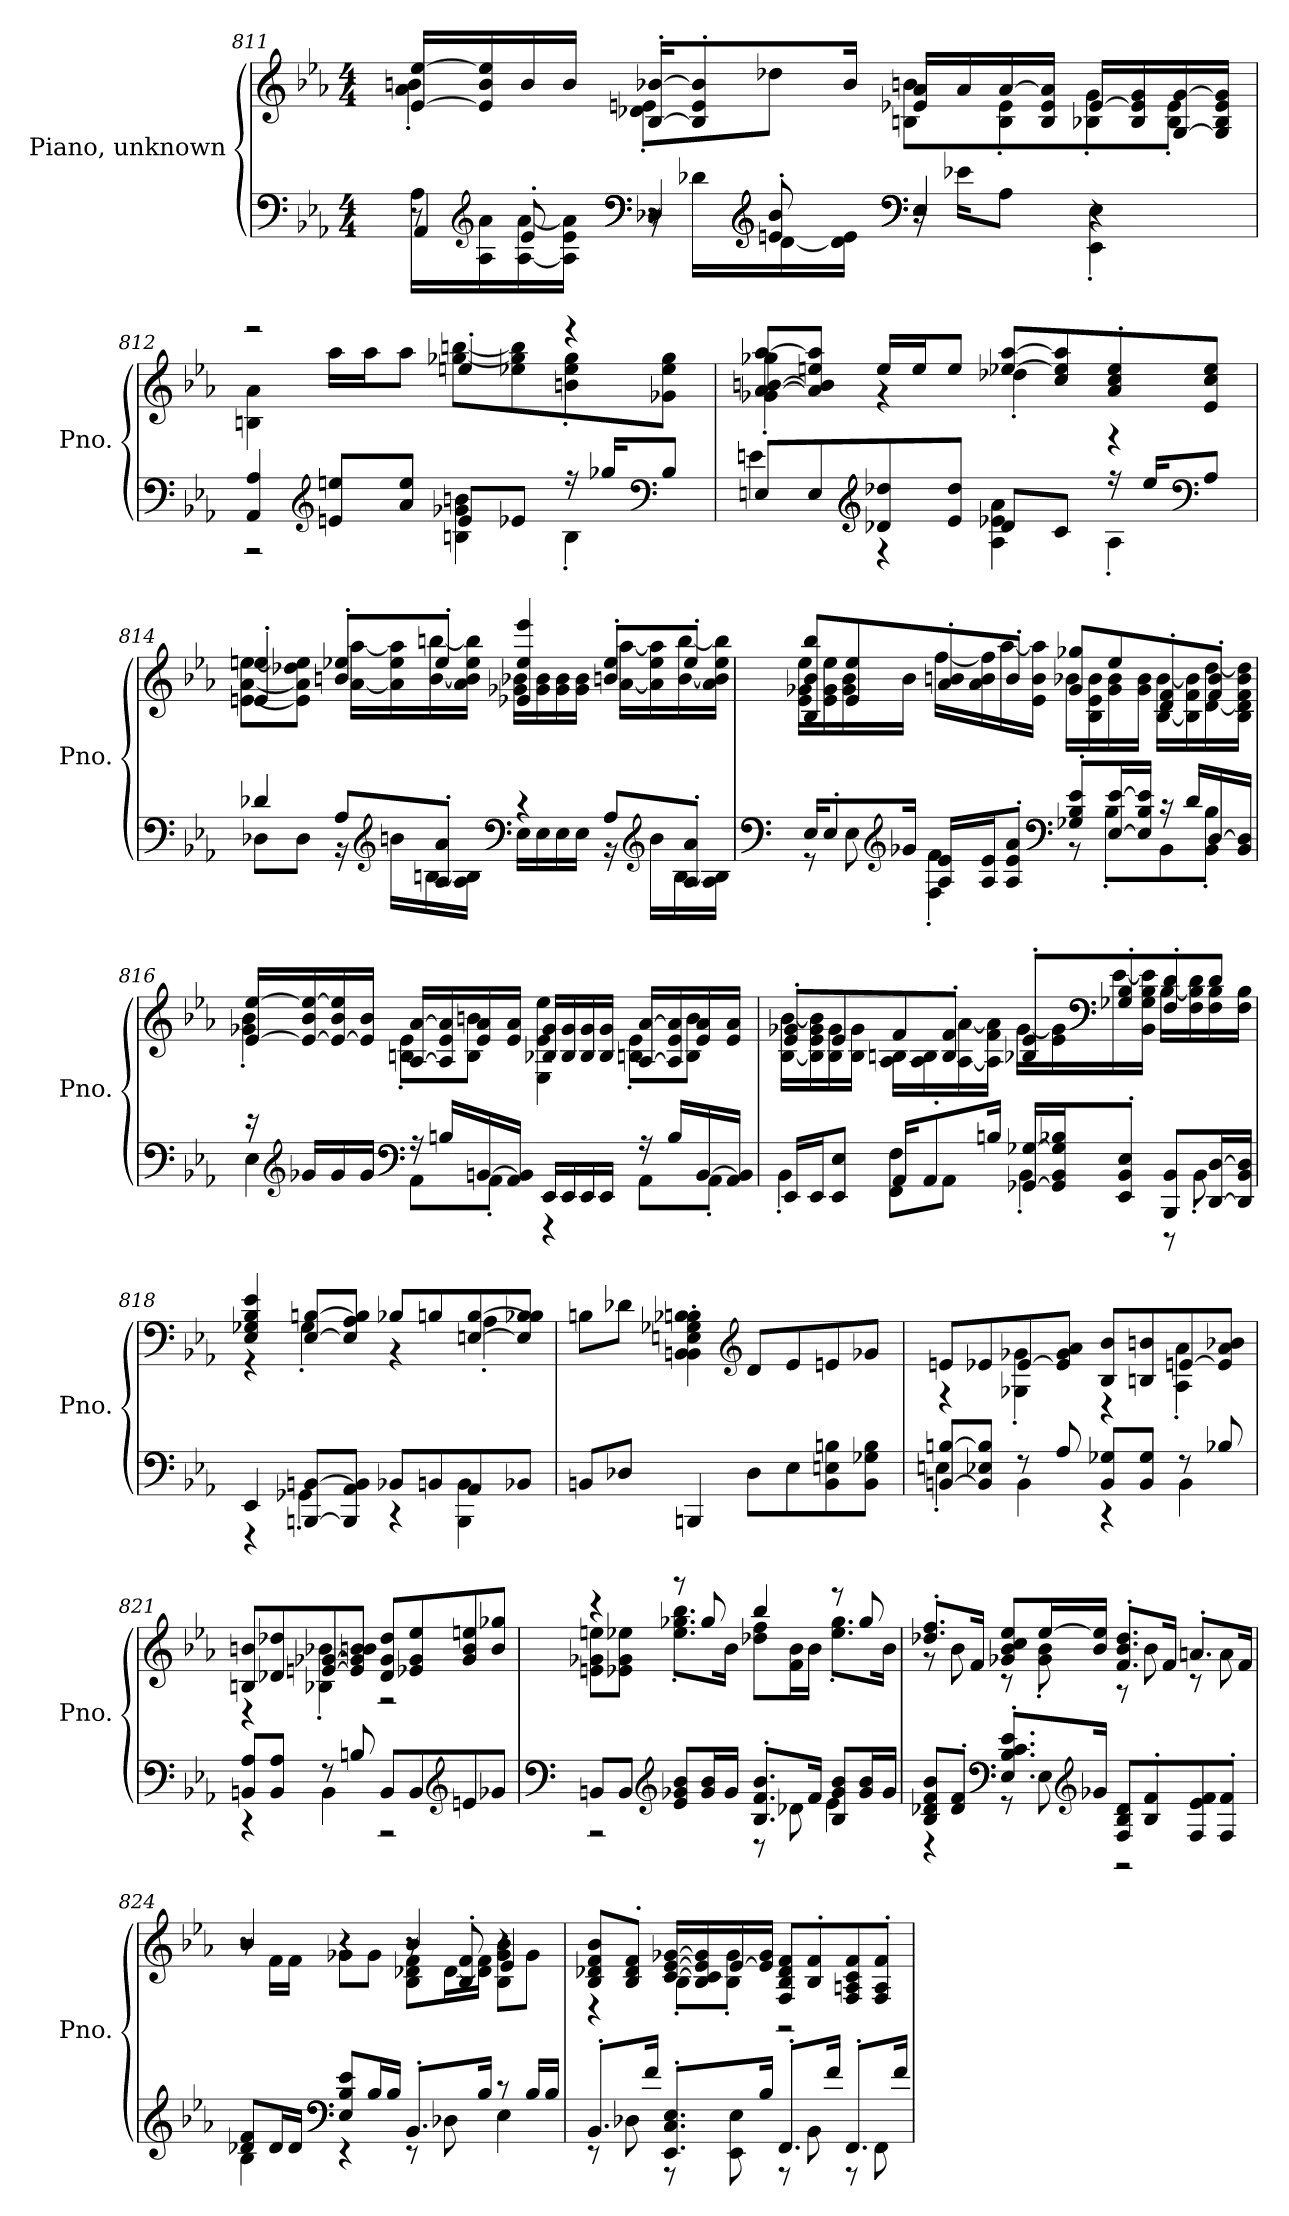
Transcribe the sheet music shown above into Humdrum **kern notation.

**kern	**kern
*part1	*part1
*staff2	*staff1
*I"Piano, unknown	*
*I'Pno.	*
!!LO:LB:g=z
*clefF4	*clefG2
*k[b-e-a-]	*k[b-e-a-]
*M4/4	*M4/4
=811	=811
*^	*^
*	*^	*	*
8r	16A-\LL	4AA-/	[16e-/ [16ee-/LL	4a-\' 4bn\'
*clefG2	*	*	*	*
.	16A-\ 16a-\	.	16e-/] 16b/ 16ee-/]	.
8e-'/	[16A-\ [16a-\	.	16b/	.
.	16A-\] 16e-\ 16a-\]JJ	.	16b/JJ	.
*clefF4	*	*	*	*
8r	16r	4D-X/	[16B-/' [16b-X/'KL	8d-X\' 8en\'L
.	16d-X\LL	.	8B-/]' 8e/' 8b-/]'	.
*clefG2	*	*	*	*
8en/' 8b-/'	[16d-\	.	.	8dd-X\J
.	16d-\] 16e\JJ	.	16b-/Jk	.
*clefF4	*	*	*	*
2r	16r	4E-/	16e-X/ 16a-/LL	8Bn\ 8bn\L
.	16e-X\KL	.	16a-/	.
.	8A-\J	.	[16a-/	8B\' 8e-\'
.	.	.	16B/ 16e-/ 16a-/]JJ	.
.	4EE-\' 4E-\'	4r	[16e-/LL	8B-X\' 8g\'
.	.	.	16B-/ 16e-/] 16g/	.
.	.	.	[16G/ [16g/	8B-\' 8e-\'J
.	.	.	16G/] 16B-/ 16e-/ 16g/]JJ	.
*	*v	*v	*	*
!!LO:LB:g=z	!!
=812	=812	=812	=812
4AA-/ 4A-/	2r	2r	4Bn\ 4a-\
*clefG2	*	*	*
8en/ 8een/L	.	.	16aa-\LL
.	.	.	16aa-\J
8a-/ 8ee/J	.	.	8aa-\J
8e/L	4Bn\ 4g-X\ 4bn\	4een'/	[8gg-X\ [8bbn\L
8e-X/J	.	.	8ee-X\ 8gg-\] 8bb\]
16r	4B'\	4r	8bn\' 8ee-\' 8gg-\'
16gg-X/KL	.	.	.
*clefF4	*	*	*
8B/J	.	.	8g-X\ 8ee-\ 8gg-\J
=813	=813	=813	=813
8En/L	4en\	[8a-/ [8bn/ [8aa-/L	4g-X\' 4gg-X\'
8E/	.	8a-/] 8b/] 8een/ 8aa-/]J	.
*clefG2	*	*	*
8d-X/ 8dd-X/	4r	16ee/LL	4r
.	.	16ee/J	.
8e/ 8dd-/J	.	8ee/J	.
8d-/L	4A-\ 4e-X\ 4a-\	[8ee-X/ [8aa-/L	4dd-X'\
8c/J	.	8cc/ 8ee-/] 8aa-/]	.
16r	4A-'\	8a-/' 8cc/' 8ee-/'	4r
16ee-/KL	.	.	.
*clefF4	*	*	*
8A-/J	.	8e-/ 8cc/ 8ee-/J	.
!!LO:LB:g=z	!!
=814	=814	=814	=814
4d-X/	8D-X\L	4e-/' 4ee-/'	[8en\ [8a-\ [8een\L
.	8D-\J	.	8e\] 8a-\] 8dd-X\ 8ee\]J
8A-/L	16r	8bn/' 8ee-X/'L	[16a-\ [16aa-\LL
*clefG2	*	*	*
.	16bn\LL	.	16a-\] 16ee-\ 16aa-\]
8A-/' 8a-/'J	[16Bn\	8ee-'/J	[16b\ [16bbn\
.	16A-\ 16B\]JJ	.	16a-\ 16b\] 16ee-\ 16bb\]JJ
*clefF4	*	*	*
4r	16E-\LL	4e-X/ 4ee-/ 4eee-/	16g-X\ 16b-X\LL
.	16E-\	.	16g-\ 16b-\
.	16E-\	.	16g-\ 16b-\
.	16E-\JJ	.	16g-\ 16b-\JJ
8A-/L	16r	8bn/' 8ee-/'L	[16a-\ [16aa-\LL
*clefG2	*	*	*
.	16b\LL	.	16a-\] 16ee-\ 16aa-\]
8A-/' 8a-/'J	[16B\	8ee-'/J	[16b\ [16bb\
.	16A-\ 16B\]JJ	.	16a-\ 16b\] 16ee-\ 16bb\]JJ
!!LO:LB:g=z	!!
=815	=815	=815	=815
*clefF4	*	*	*
16E-/KL	8r	8B-/ 8b-/ 8bb-/L	16e-\ 16g-X\ 16ee-\LL
8E-'/	.	.	16e-\ 16g-\ 16ee-\
.	8E-\	8e-/ 8ee-/	16g-\ 16b-\
*clefG2	*	*	*
16g-X/Jk	.	.	16b-\JJ
16A-/ 16e-/LL	4F\' 4f\'	8a-/' 8bn/'	[16ff\LL
16A-/ 16e-/J	.	.	16a-\ 16b\ 16ff\]
8A-/' 8e-/' 8a-/'J	.	8b'/J	[16aa-\
.	.	.	16e-\ 16b\ 16aa-\]JJ
*clefF4	*	*	*
8G-X/' 8B-/' 8e-/'L	8r	8g-/ 8gg-X/L	16b-X\LL
.	.	.	16B-\ 16e-\ 16b-\
[16E-/ [16e-/L	8B-'\L	8ee-/	16g-\ 16b-\
16E-/] 16B-/ 16e-/]JJ	.	.	16g-\ 16b-\JJ
16r	8BB-\	8d/' 8f/'	[16B-\ [16b-\LL
16d/LL	.	.	16B-\] 16f\ 16b-\]
[16D/	8BB-\' 8B-\'J	8f/' 8b-/'J	[16d\ [16dd\
16BB-/ 16D/]JJ	.	.	16B-\ 16d\] 16f\ 16b-\ 16dd\]JJ
!!LO:LB:g=z	!!
=816	=816	=816	=816
16r	4E-\	[16e-/ [16ee-/LL	4g-X\' 4b-\'
*clefG2	*	*	*
16g-X/LL	.	16e-/_ 16b-/ 16ee-/_	.
16g-/	.	16e-/_ 16b-/ 16ee-/]	.
16g-/JJ	.	16e-/] 16b-/JJ	.
*clefF4	*	*	*
16r	8AA-\L	[16A-/ [16a-/LL	8Bn\' 8e-\'L
16Bn/LL	.	16A-/] 16e-/ 16a-/]	.
[16BBn/	8AA-'\J	16e-/ 16a-/	8B\ 8bn\J
16AA-/ 16BB/]JJ	.	16e-/ 16a-/JJ	.
16EE-/LL	4r	16B-X/ 16g-/LL	4E-\ 4e-\ 4ee-\
16EE-/	.	16B-/ 16g-/	.
16EE-/	.	16B-/ 16g-/	.
16EE-/JJ	.	16B-/ 16g-/JJ	.
16r	8AA-\L	[16A-/ [16a-/LL	8Bn\' 8e-\'L
16B/LL	.	16A-/] 16e-/ 16a-/]	.
[16BB/	8AA-'\J	16e-/ 16a-/	8B\ 8b\J
16AA-/ 16BB/]JJ	.	16e-/ 16a-/JJ	.
!!LO:PB:g=z	!!
=817	=817	=817	=817
16EE-/LL	4BB-'\	8e-/' 8g-X/'L	[16B-\ [16b-\LL
16EE-/J	.	.	16B-\] 16e-\ 16g-\ 16b-\]
8EE-/ 8E-/J	.	8e-/	16B-\ 16g-\
.	.	.	16B-\ 16g-\JJ
16AA-/KL	8FF\ 8F\L	8f/	16A-\ 16Bn\LL
8AA-'/	.	.	16A-\ 16B\
.	8AA-\J	8B/' 8f/'J	[16A-\ [16a-\
16Bn/Jk	.	.	16A-\] 16f\ 16a-\]JJ
[16GG-X/ [16G-X/LL	4BB-'\	8B-X/' 8e-/'L	[16g-\LL
16GG-/] 16BB-/ 16G-/] 16B-X/J	.	.	16e-\ 16g-\]
*	*	*clefF4	*
8EE-/' 8BB-/' 8E-/'J	.	8G-X/' 8B-/'	[16e-\
.	.	.	16BB-\ 16G-\ 16B-\ 16e-\]JJ
8BBB-/ 8BB-/L	8r	8F/' 8d/'	[16B-\LL
.	.	.	16F\ 16B-\] 16d\
[16DD/ [16D/L	8BB-'\	8d/J	16F\ 16B-\
16DD/] 16BB-/ 16D/]JJ	.	.	16F\ 16B-\JJ
!!LO:LB:g=z	!!
=818	=818	=818	=818
4EE-/	4r	4E-/ 4G-X/ 4B-/ 4e-/	4r
[8BBBn/ [8BBn/L	4GG-X'\	[8E-/ [8Bn/L	4G-'\
8BBB/] 8AA-/ 8BB/]J	.	8E-/] 8A-/ 8B/]J	.
8BB-X/L	4r	8B-X/L	4r
8BBn/	.	8Bn/	.
8AA-/	4BBB\ 4BB\	[8En/ [8B/	4A-'\
8BB-X/J	.	8E/] 8B-X/ 8B/]J	.
*v	*v	*	*
*	*v	*v
=819	=819
8BBn/L	8Bn\L
8D-X/J	8d-X\J
4BBBn/	4BB-\' 4BBn\' 4En\' 4G-X\' 4B-X\' 4Bn\'
*	*clefG2
8D-\L	8d-/L
8E-\	8e-/
8BB\ 8En\ 8Bn\	8en/
8BB\ 8G-X\ 8B\J	8g-X/J
!!LO:LB:g=z
=820	=820
*^	*^
[8BBn/ [8Bn/L	4En'\	8en/L	4r
8BB/] 8E-X/ 8B/]J	.	8e-X/	.
8r	4BB\	[8e-/	4G-X\' 4g-X\'
8A-/	.	8e-/] 8g-/ 8a-/J	.
8BB/ 8G-X/L	4r	8B-/ 8b-/L	4r
8BB/ 8G-/J	.	8Bn/ 8bn/	.
8r	4BB\	[8en/	4A-\' 4a-\'
8B-X/	.	8e/] 8a-/ 8b-X/J	.
=821	=821	=821	=821
8BBn/ 8A-/L	4r	8Bn/ 8bn/L	4r
8BB/ 8A-/J	.	8d-X/ 8dd-X/	.
8r	4BB\	[8en/ [8g-X/	4B-X\' 4b-X\'
8Bn/	.	8e/] 8g-/] 8b-/ 8bn/J	.
8BB/L	2r	8d-/ 8g-/ 8dd-/L	2r
8BB/	.	8e-X/ 8g-/ 8ee-/	.
*clefG2	*	*	*
8en/	.	8g-/ 8b/ 8een/	.
8g-X/J	.	8b/ 8gg-X/J	.
!!LO:LB:g=z	!!
=822	=822	=822	=822
*clefF4	*	*	*
8BBn/L	2r	4r	8en\ 8g-X\ 8een\L
8BB/J	.	.	8e-X\ 8g-\ 8ee-X\J
*clefG2	*	*	*
8e-/ 8g-X/ 8b-/L	.	8r	8.ee-\' 8.gg-X\' 8.bb-\'L
16g-/ 16b-/L	.	8gg-/	.
16g-/JJ	.	.	16b-\Jk
8.B-/' 8.f/' 8.b-/'L	8r	4bb-/	8dd-X\ 8ff\L
.	8d-X\	.	16f\ 16b-\L
16f/Jk	.	.	16b-\JJ
8B-/ 8g-/ 8b-/L	4e-\	8r	8.ee-\' 8.gg-\'L
16g-/ 16b-/L	.	8gg-/	.
16g-/JJ	.	.	16b-\Jk
=823	=823	=823	=823
8B-/ 8d-X/ 8f/ 8b-/L	4r	8.dd-X/' 8.ff/'L	8r
8d-/' 8f/'J	.	.	8b-\
.	.	16f/Jk	.
*clefF4	*	*	*
8.E-/' 8.B-/' 8.c/' 8.e-/'L	8r	8g-X/ 8b-/ 8cc/ 8ee-/L	8r
.	8E-\	[16ee-/L	8g-\' 8b-\'
*clefG2	*	*	*
16g-X/Jk	.	16b-/ 16ee-/]JJ	.
8F/ 8B-/ 8d-/L	2r	8.f/' 8.b-/' 8.dd-/'L	8r
8B-/' 8f/'	.	.	8b-\
.	.	16f/Jk	.
8F/ 8e-/ 8f/	.	8.an'/L	8r
8F/' 8f/'J	.	.	8a\
.	.	16f/Jk	.
!!LO:LB:g=z
=824	=824	=824	=824
*	*	*	*^
8d-X/ 8f/L	4B-\	4b-/	8r	2r
16d-/L	.	.	16f\LL	.
16d-/JJ	.	.	16f\JJ	.
*clefF4	*	*	*	*
8E-/ 8B-/ 8e-/L	4r	4r	8g-X\L	.
16B-/L	.	.	8g-\J	.
16B-/JJ	.	.	.	.
8.BB-'/L	8r	4b-/	8B-\ 8d-X\ 8f\L	8r
.	8D-X\	.	[16d-\L	8B-/' 8f/'
16B-/Jk	.	.	16d-\] 16f\JJ	.
8r	4E-\	4r	8B-\ 8g-\ 8b-\L	4e-/
16B-/LL	.	.	8g-\J	.
16B-/JJ	.	.	.	.
*	*	*	*v	*v
=825	=825	=825	=825
8.BB-'/L	8r	8B-/ 8d-X/ 8f/ 8b-/L	4r
.	8D-X\	8B-/' 8d-/' 8f/'J	.
16f/Jk	.	.	.
8.EE-/' 8.C/' 8.E-/'L	8r	[16c/ [16e-/ [16g-X/LL	8B-'\L
.	.	16B-/ 16c/] 16e-/] 16g-/]	.
.	8EE-\ 8E-\	[16e-/	8B-\' 8g-\'J
16B-/Jk	.	16e-/] 16g-/JJ	.
8.FF'/L	8r	8F/ 8B-/ 8d-/ 8f/L	2r
.	8BB-\	8B-/' 8f/'	.
16f/Jk	.	.	.
8.FF'/L	8r	8F/ 8An/ 8c/ 8f/	.
.	8FF\	8F/' 8A/' 8f/'J	.
16f/Jk	.	.	.
*v	*v	*	*
*	*v	*v
=	=
*-	*-
